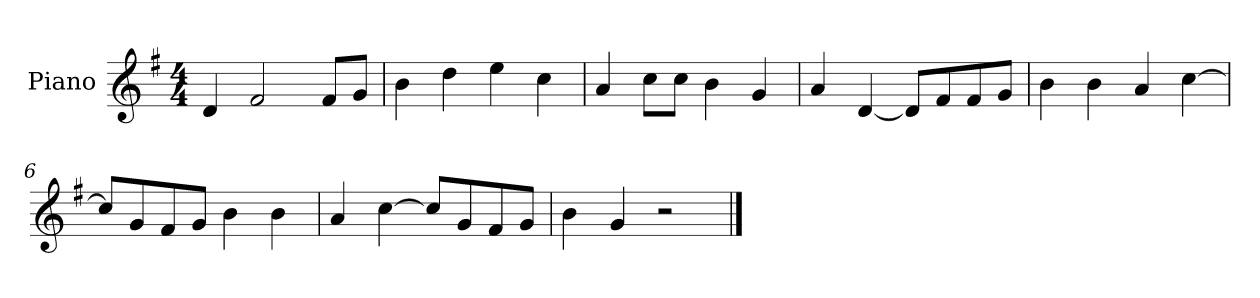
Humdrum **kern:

**kern
*part1
*staff1
*I"Piano
*I'P-no
*clefG2
*k[f#]
*M4/4
*MM90
=1
4d/
2f#/
8f#/L
8g/J
=2
4b\
4dd\
4ee\
4cc\
=3
4a/
8cc\L
8cc\J
4b\
4g/
=4
4a/
[4d/
8d/L]
8f#/
8f#/
8g/J
=5
4b\
4b\
4a/
[4cc\
=6
8cc/L]
8g/
8f#/
8g/J
4b\
4b\
=7
4a/
[4cc\
8cc/L]
8g/
8f#/
8g/J
!!LO:LB:g=z
=8
4b\
4g/
2r
==
*-
